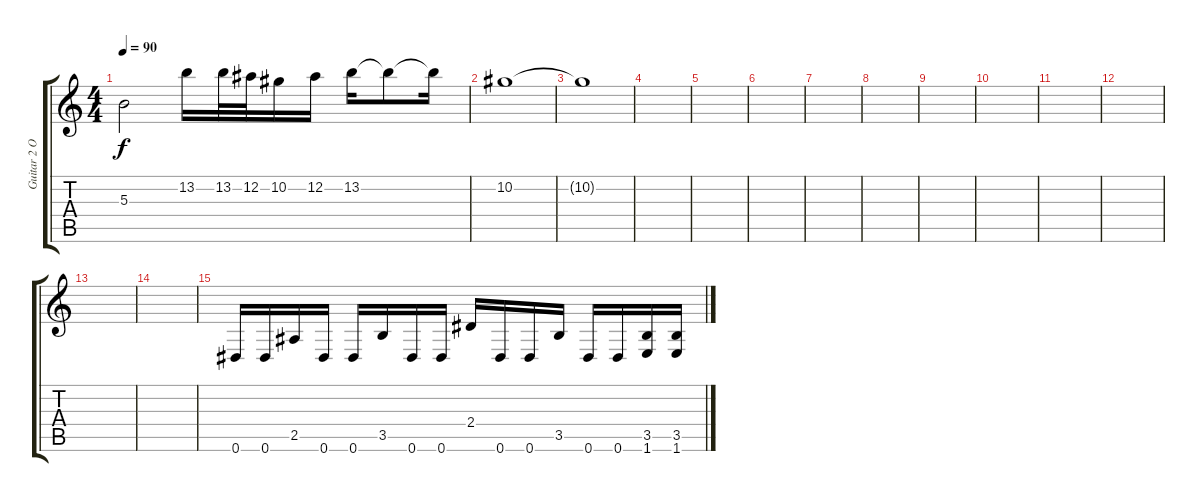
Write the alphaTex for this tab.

\track ("Guitar 2 Oct" "Guitar 2 O") {instrument overdrivenguitar}
\staff {score tabs}
\tuning (Eb4 Bb3 Gb3 Db3 Ab2 Eb2) {hide}
\ts (4 4)
\tempo 90
\clef g2
\ks c
5.3.2{dy f} 13.2.16 13.2.32 12.2.32 10.2.16 12.2.16 13.2.16 13.2{t}.8 13.2{t}.16 |
10.2.1 |
10.2{t}.1 |
|
|
|
|
|
|
|
|
|
|
|
0.6.16 0.6.16 2.5.16 0.6.16 0.6.16 3.5.16 0.6.16 0.6.16 2.4.16 0.6.16 0.6.16 3.5.16 0.6.16 0.6.16 (3.5 1.6).16 (3.5 1.6).16
